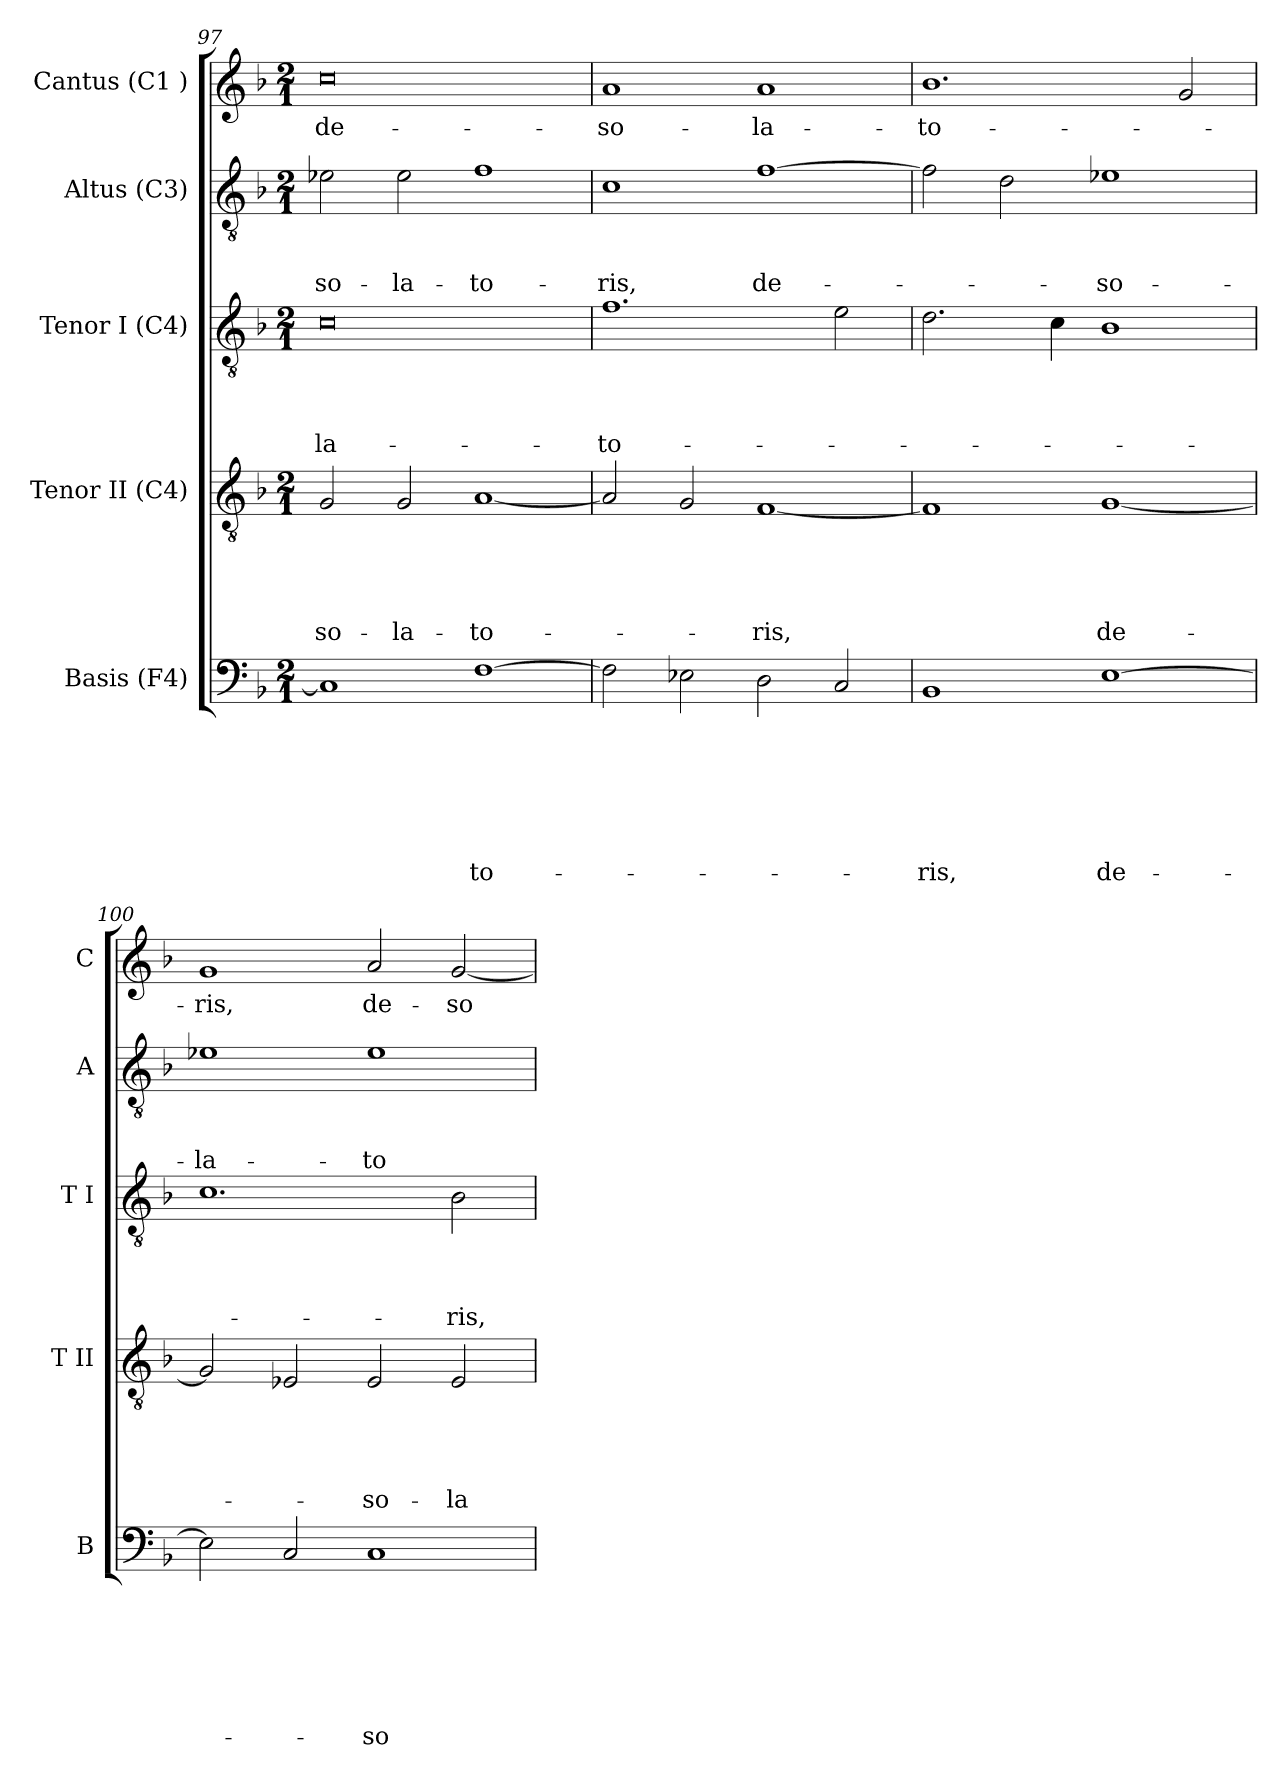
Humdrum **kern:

**kern	**text	**text	**text	**text	**text	**text	**text	**kern	**text	**text	**text	**text	**text	**kern	**text	**text	**text	**text	**kern	**text	**text	**text	**kern	**text
*part5	*part5	*part5	*part5	*part5	*part5	*part5	*part5	*part4	*part4	*part4	*part4	*part4	*part4	*part3	*part3	*part3	*part3	*part3	*part2	*part2	*part2	*part2	*part1	*part1
*staff5	*staff5	*staff5	*staff5	*staff5	*staff5	*staff5	*staff5	*staff4	*staff4	*staff4	*staff4	*staff4	*staff4	*staff3	*staff3	*staff3	*staff3	*staff3	*staff2	*staff2	*staff2	*staff2	*staff1	*staff1
*I"Basis (F4)	*	*	*	*	*	*	*	*I"Tenor II (C4)	*	*	*	*	*	*I"Tenor I (C4)	*	*	*	*	*I"Altus (C3)	*	*	*	*I"Cantus (C1 )	*
*I'B	*	*	*	*	*	*	*	*I'T II	*	*	*	*	*	*I'T I	*	*	*	*	*I'A	*	*	*	*I'C	*
*clefF4	*	*	*	*	*	*	*	*clefGv2	*	*	*	*	*	*clefGv2	*	*	*	*	*clefGv2	*	*	*	*clefG2	*
*k[b-]	*	*	*	*	*	*	*	*k[b-]	*	*	*	*	*	*k[b-]	*	*	*	*	*k[b-]	*	*	*	*k[b-]	*
*F:	*	*	*	*	*	*	*	*F:	*	*	*	*	*	*F:	*	*	*	*	*F:	*	*	*	*F:	*
*M2/1	*	*	*	*	*	*	*	*M2/1	*	*	*	*	*	*M2/1	*	*	*	*	*M2/1	*	*	*	*M2/1	*
=97	=97	=97	=97	=97	=97	=97	=97	=97	=97	=97	=97	=97	=97	=97	=97	=97	=97	=97	=97	=97	=97	=97	=97	=97
!	!	!	!	!	!	!	!	!	!	!	!	!	!LO:LY:b	!	!	!	!	!LO:LY:b:rj	!	!	!	!LO:LY:b	!	!LO:LY:b:rj
1C]	.	.	.	.	.	.	.	2G/	.	.	.	.	-so-	0c	.	.	.	-la-	2e-\	.	.	-so-	0cc	de-
!	!	!	!	!	!	!	!	!	!	!	!	!	!LO:LY:b	!	!	!	!	!	!	!	!	!LO:LY:b	!	!
.	.	.	.	.	.	.	.	2G/	.	.	.	.	-la-	.	.	.	.	.	2e-\	.	.	-la-	.	.
!	!	!	!	!	!	!	!LO:LY:b	!	!	!	!	!	!LO:LY:b	!	!	!	!	!	!	!	!	!LO:LY:b	!	!
[>1F	.	.	.	.	.	.	-to-	[<1A	.	.	.	.	-to-	.	.	.	.	.	1f	.	.	-to-	.	.
=98	=98	=98	=98	=98	=98	=98	=98	=98	=98	=98	=98	=98	=98	=98	=98	=98	=98	=98	=98	=98	=98	=98	=98	=98
!	!	!	!	!	!	!	!	!	!	!	!	!	!	!	!	!	!	!LO:LY:b	!	!	!	!LO:LY:b	!	!LO:LY:b
2F\]	.	.	.	.	.	.	.	2A/]	.	.	.	.	.	1.f	.	.	.	-to-	1c	.	.	-ris,	1a	-so-
2E-\	.	.	.	.	.	.	.	2G/	.	.	.	.	.	.	.	.	.	.	.	.	.	.	.	.
!	!	!	!	!	!	!	!	!	!	!	!	!	!LO:LY:b	!	!	!	!	!	!	!	!	!LO:LY:b	!	!LO:LY:b
2D\	.	.	.	.	.	.	.	[<1F	.	.	.	.	-ris,	.	.	.	.	.	[>1f	.	.	de-	1a	-la-
2C/	.	.	.	.	.	.	.	.	.	.	.	.	.	2e\	.	.	.	.	.	.	.	.	.	.
=99	=99	=99	=99	=99	=99	=99	=99	=99	=99	=99	=99	=99	=99	=99	=99	=99	=99	=99	=99	=99	=99	=99	=99	=99
!	!	!	!	!	!	!	!LO:LY:b	!	!	!	!	!	!	!	!	!	!	!	!	!	!	!	!	!LO:LY:b
1BB-	.	.	.	.	.	.	-ris,	1F]	.	.	.	.	.	2.d\	.	.	.	.	2f\]	.	.	.	1.b-	-to-
.	.	.	.	.	.	.	.	.	.	.	.	.	.	.	.	.	.	.	2d\	.	.	.	.	.
.	.	.	.	.	.	.	.	.	.	.	.	.	.	4c\	.	.	.	.	.	.	.	.	.	.
!	!	!	!	!	!	!	!LO:LY:b	!	!	!	!	!	!LO:LY:b	!	!	!	!	!	!	!	!	!LO:LY:b	!	!
[>1E	.	.	.	.	.	.	de-	[<1G	.	.	.	.	de-	1B-	.	.	.	.	1e-X	.	.	-so-	.	.
.	.	.	.	.	.	.	.	.	.	.	.	.	.	.	.	.	.	.	.	.	.	.	2g/	.
=100	=100	=100	=100	=100	=100	=100	=100	=100	=100	=100	=100	=100	=100	=100	=100	=100	=100	=100	=100	=100	=100	=100	=100	=100
!	!	!	!	!	!	!	!	!	!	!	!	!	!	!	!	!	!	!	!	!	!	!LO:LY:b	!	!LO:LY:b
2E\]	.	.	.	.	.	.	.	2G/]	.	.	.	.	.	1.c	.	.	.	.	1e-X	.	.	-la-	1g	-ris,
2C/	.	.	.	.	.	.	.	2E-X/	.	.	.	.	.	.	.	.	.	.	.	.	.	.	.	.
!	!	!	!	!	!	!	!LO:LY:b	!	!	!	!	!	!LO:LY:b	!	!	!	!	!	!	!	!	!LO:LY:b	!	!LO:LY:b
1C	.	.	.	.	.	.	-so-	2E-/	.	.	.	.	-so-	.	.	.	.	.	1e-	.	.	-to-	2a/	de-
!	!	!	!	!	!	!	!	!	!	!	!	!	!LO:LY:b	!	!	!	!	!LO:LY:b	!	!	!	!	!	!LO:LY:b
.	.	.	.	.	.	.	.	2E-/	.	.	.	.	-la-	2B-\	.	.	.	-ris,	.	.	.	.	[<2g/	-so-
=	=	=	=	=	=	=	=	=	=	=	=	=	=	=	=	=	=	=	=	=	=	=	=	=
*-	*-	*-	*-	*-	*-	*-	*-	*-	*-	*-	*-	*-	*-	*-	*-	*-	*-	*-	*-	*-	*-	*-	*-	*-
